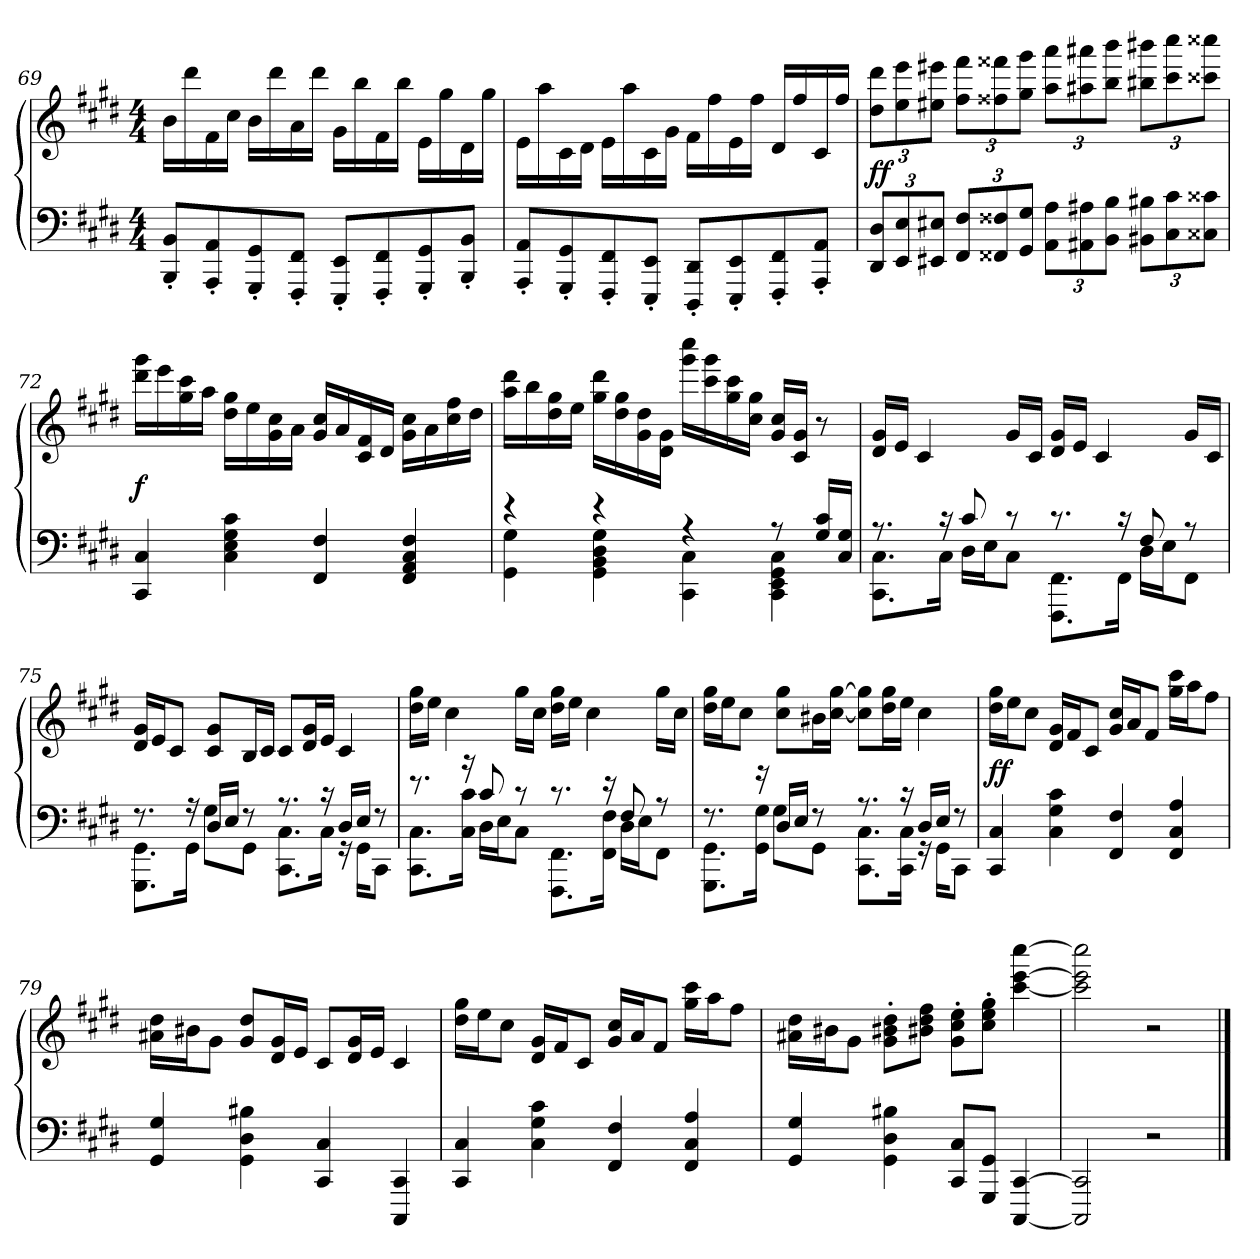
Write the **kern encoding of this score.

**kern	**kern	**dynam
*part1	*part1	*part1
*staff2	*staff1	*staff1/2
*clefF4	*clefG2	*
*k[f#c#g#d#]	*k[f#c#g#d#]	*
*M4/4	*M4/4	*
=69	=69	=69
8BBB' 8BB'L	16bLL	.
.	16ddd#	.
8AAA' 8AA'	16f#	.
.	16cc#JJ	.
8GGG#' 8GG#'	16bLL	.
.	16ddd#	.
8FFF#' 8FF#'J	16a	.
.	16ddd#JJ	.
8EEE' 8EE'L	16g#LL	.
.	16bb	.
8FFF#' 8FF#'	16f#	.
.	16bbJJ	.
8GGG#' 8GG#'	16eLL	.
.	16gg#	.
8BBB' 8BB'J	16d#	.
.	16gg#JJ	.
=70	=70	=70
8AAA' 8AA'L	16eLL	.
.	16aa	.
8GGG#' 8GG#'	16c#	.
.	16d#JJ	.
8FFF#' 8FF#'	16eLL	.
.	16aa	.
8EEE' 8EE'J	16c#	.
.	16g#JJ	.
8DDD#' 8DD#'L	16f#LL	.
.	16ff#	.
8EEE' 8EE'	16e	.
.	16ff#JJ	.
8FFF#' 8FF#'	16d#LL	.
.	16ff#	.
8AAA' 8AA'J	16c#	.
.	16ff#JJ	.
!!LO:LB:g=z
=71	=71	=71
12DD# 12D#L	12dd# 12ddd#L	ff
12EE 12E	12ee 12eee	.
12EE#X 12E#XJ	12ee#X 12eee#XJ	.
12FF# 12F#L	12ff# 12fff#L	.
12FF##X 12F##X	12ff##X 12fff##X	.
12GG# 12G#J	12gg# 12ggg#J	.
12AA 12AL	12aa 12aaaL	.
12AA#X 12A#X	12aa#X 12aaa#X	.
12BB 12BJ	12bb 12bbbJ	.
12BB#X 12B#XL	12bb#X 12bbb#XL	.
12C# 12c#	12ccc# 12cccc#	.
12C##X 12c##XJ	12ccc##X 12cccc##XJ	.
=72	=72	=72
4CC# 4C#	16ddd# 16ggg#LL	f
.	16eee	.
.	16gg# 16ccc#	.
.	16aaJJ	.
4C# 4E 4G# 4c#	16dd# 16gg#LL	.
.	16ee	.
.	16g# 16cc#	.
.	16aJJ	.
4FF# 4F#	16g# 16cc#LL	.
.	16a	.
.	16c# 16f#	.
.	16d#JJ	.
4FF# 4AA 4C# 4F#	16g# 16cc#LL	.
.	16a	.
.	16cc# 16ff#	.
.	16dd#JJ	.
!!LO:LB:g=z
=73	=73	=73
*^	*	*
4r	4GG# 4G#	16aa 16ddd#LL	.
.	.	16bb	.
.	.	16dd# 16gg#	.
.	.	16eeJJ	.
4r	4GG# 4BB 4D# 4G#	16gg# 16ddd#LL	.
.	.	16dd# 16gg#	.
.	.	16g# 16dd#	.
.	.	16d# 16g#JJ	.
4r	4CC# 4C#	16ggg# 16cccc#LL	.
.	.	16ccc# 16ggg#	.
.	.	16gg# 16ccc#	.
.	.	16cc# 16gg#JJ	.
8r	4CC# 4EE 4GG# 4C#	16g# 16cc#LL	.
.	.	16c# 16g#JJ	.
16G# 16c#LL	.	8r	.
16C# 16G#JJ	.	.	.
=74	=74	=74	=74
8.r	8.CC# 8.C#L	16d# 16g#LL	.
.	.	16eJJ	.
.	.	4c#	.
16r	16C#Jk	.	.
8c#	16D#LL	.	.
.	16EJ	.	.
8r	8C#J	16g#LL	.
.	.	16c#JJ	.
8.r	8.FFF# 8.FF#L	16d# 16g#LL	.
.	.	16eJJ	.
.	.	4c#	.
16r	16FF#Jk	.	.
8F#	16D#LL	.	.
.	16EJ	.	.
8r	8FF#J	16g#LL	.
.	.	16c#JJ	.
=75	=75	=75	=75
8.r	8.GGG# 8.GG#L	16d# 16g#LL	.
.	.	16eJ	.
.	.	8c#J	.
16r	16GG#Jk	.	.
16D#LL	8G#L	8c# 8g#L	.
16EJJ	.	.	.
8r	8GG#J	16BL	.
.	.	16c#JJ	.
8.r	8.CC# 8.C#L	8c#L	.
.	.	16d# 16g#L	.
16r	16C#Jk	16eJJ	.
16D#LL	16r	4c#	.
16EJJ	16GG#KL	.	.
8r	8CC#J	.	.
!!LO:LB:g=z
=76	=76	=76	=76
8.r	8.CC# 8.C#L	16dd# 16gg#LL	.
.	.	16eeJJ	.
.	.	4cc#	.
16r	16C# 16c#Jk	.	.
8c#	16D#LL	.	.
.	16EJ	.	.
8r	8C#J	16gg#LL	.
.	.	16cc#JJ	.
8.r	8.FFF# 8.FF#L	16dd# 16gg#LL	.
.	.	16eeJJ	.
.	.	4cc#	.
16r	16FF# 16F#Jk	.	.
8F#	16D#LL	.	.
.	16EJ	.	.
8r	8FF#J	16gg#LL	.
.	.	16cc#JJ	.
=77	=77	=77	=77
8.r	8.GGG# 8.GG#L	16dd# 16gg#LL	.
.	.	16eeJ	.
.	.	8cc#J	.
16r	16GG# 16G#Jk	.	.
16D#LL	8G#L	8cc# 8gg#L	.
16EJJ	.	.	.
8r	8GG#J	16b#XL	.
.	.	[16cc# [16gg#JJ	.
8.r	8.CC# 8.C#L	8cc#] 8gg#]L	.
.	.	16dd# 16gg#L	.
16r	16CC# 16C#Jk	16eeJJ	.
16D#LL	16r	4cc#	.
16EJJ	16GG#KL	.	.
8r	8CC#J	.	.
*v	*v	*	*
=78	=78	=78
4CC# 4C#	16dd# 16gg#LL	ff
.	16eeJ	.
.	8cc#J	.
4C# 4G# 4c#	16d# 16g#LL	.
.	16f#J	.
.	8c#J	.
4FF# 4F#	16g# 16cc#LL	.
.	16aJ	.
.	8f#J	.
4FF# 4C# 4A	16gg# 16ccc#LL	.
.	16aaJ	.
.	8ff#J	.
!!LO:PB:g=z
=79	=79	=79
4GG# 4G#	16a#X 16dd#LL	.
.	16b#XJ	.
.	8g#J	.
4GG# 4D# 4B#X	8g# 8dd#L	.
.	16d# 16g#L	.
.	16eJJ	.
4CC# 4C#	8c#L	.
.	16d# 16g#L	.
.	16eJJ	.
4CCC# 4CC#	4c#	.
=80	=80	=80
4CC# 4C#	16dd# 16gg#LL	.
.	16eeJ	.
.	8cc#J	.
4C# 4G# 4c#	16d# 16g#LL	.
.	16f#J	.
.	8c#J	.
4FF# 4F#	16g# 16cc#LL	.
.	16aJ	.
.	8f#J	.
4FF# 4C# 4A	16gg# 16ccc#LL	.
.	16aaJ	.
.	8ff#J	.
=81	=81	=81
4GG# 4G#	16a#X 16dd#LL	.
.	16b#XJ	.
.	8g#J	.
4GG# 4D# 4B#X	8g#' 8b#X' 8dd#'L	.
.	8b#X 8dd# 8ff#J	.
8CC# 8C#L	8g#' 8cc#' 8ee'L	.
8GGG# 8GG#J	8cc#' 8ee' 8gg#'J	.
[4CCC# [4CC#	[4ccc# [4eee [4cccc#	.
=82	=82	=82
2CCC#] 2CC#]	2ccc#] 2eee] 2cccc#]	.
2r	2r	.
==	==	==
*-	*-	*-
